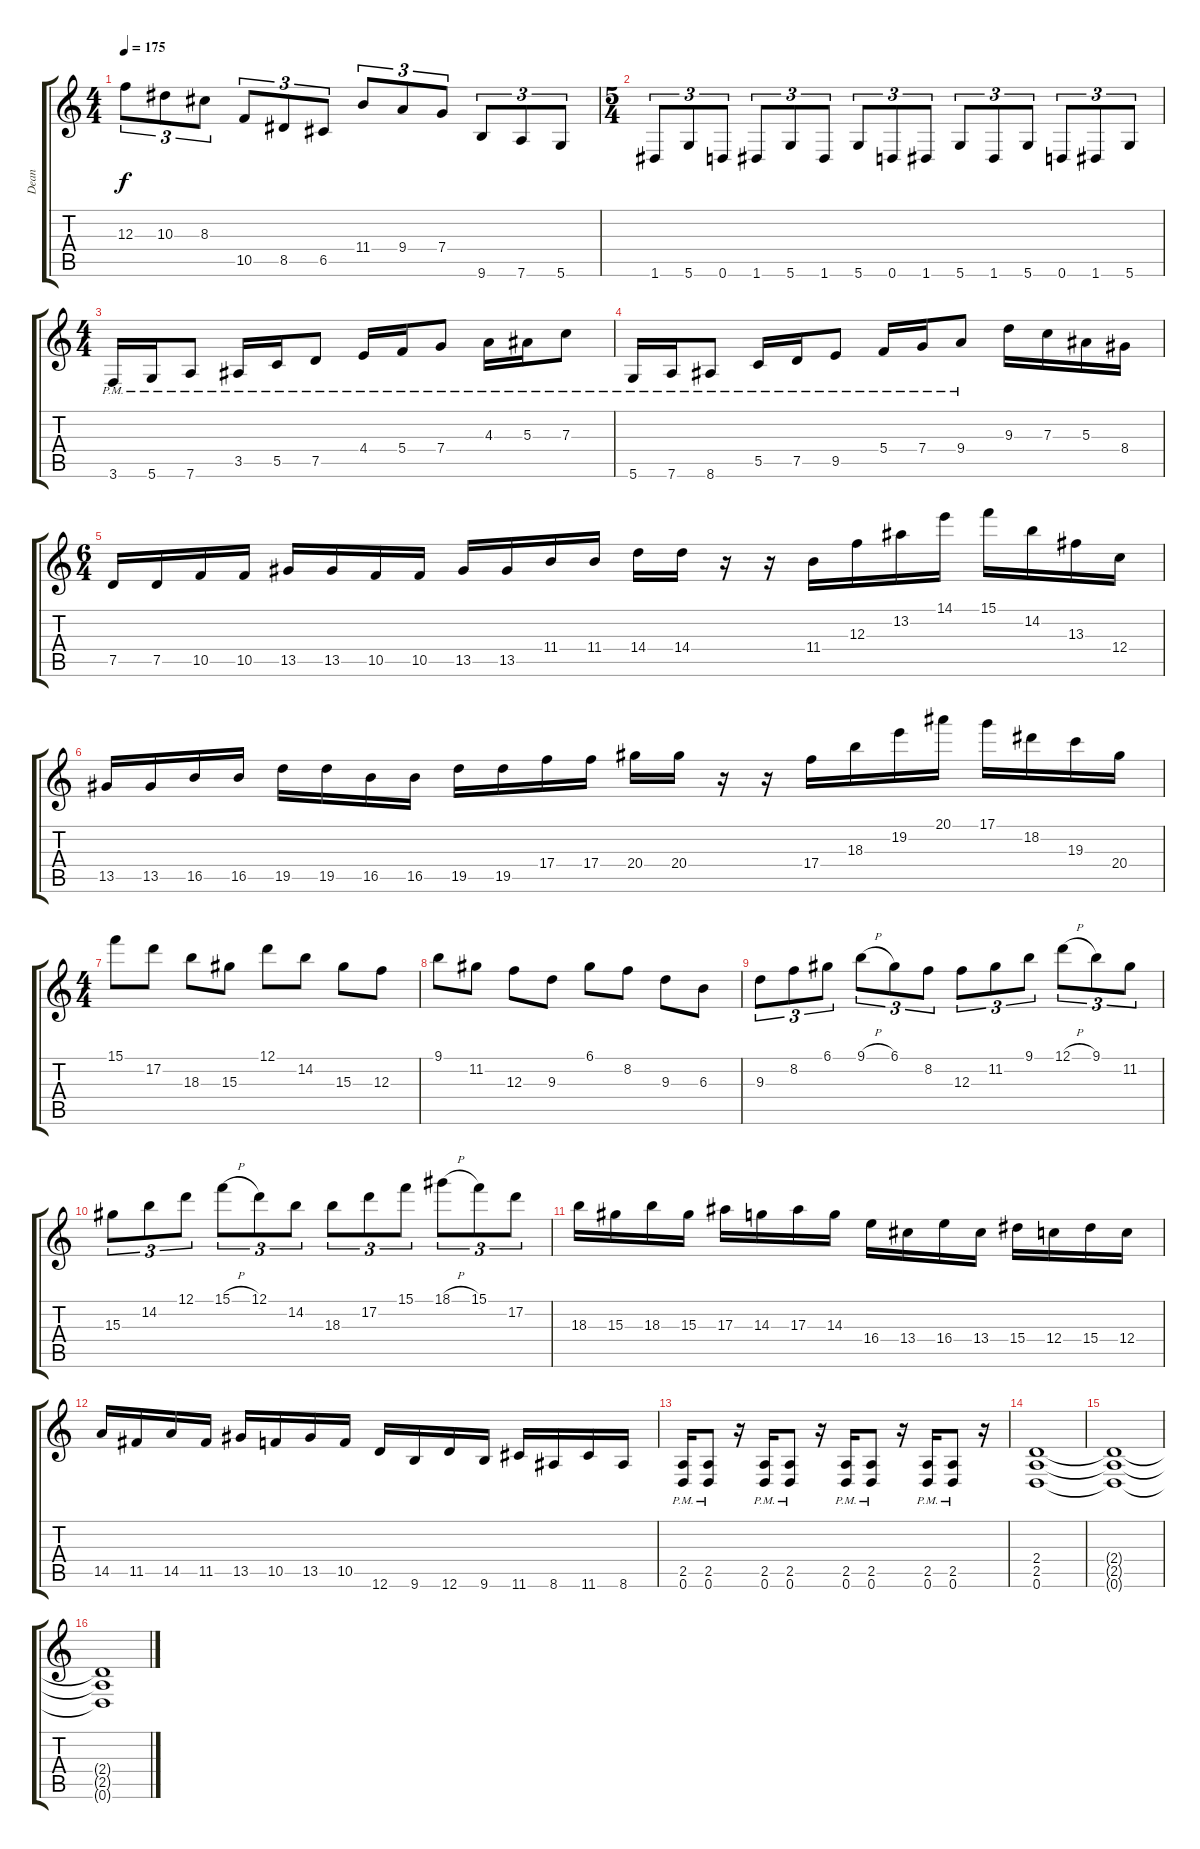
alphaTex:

\track ("Dean" "Dean") {instrument distortionguitar}
\staff {score tabs}
\tuning (D4 A3 F3 C3 G2 D2) {hide}
\ts (4 4)
\tempo 175
\clef g2
\ks c
12.3.8{tu (3 2) dy f} 10.3.8{tu (3 2)} 8.3.8{tu (3 2)} 10.5.8{tu (3 2)} 8.5.8{tu (3 2)} 6.5.8{tu (3 2)} 11.4.8{tu (3 2)} 9.4.8{tu (3 2)} 7.4.8{tu (3 2)} 9.6.8{tu (3 2)} 7.6.8{tu (3 2)} 5.6.8{tu (3 2)} |
\ts (5 4)
1.6.8{tu (3 2) volume 6 balance 8 instrument overdrivenguitar} 5.6.8{tu (3 2)} 0.6.8{tu (3 2)} 1.6.8{tu (3 2)} 5.6.8{tu (3 2)} 1.6.8{tu (3 2)} 5.6.8{tu (3 2)} 0.6.8{tu (3 2)} 1.6.8{tu (3 2)} 5.6.8{tu (3 2)} 1.6.8{tu (3 2)} 5.6.8{tu (3 2)} 0.6.8{tu (3 2)} 1.6.8{tu (3 2)} 5.6.8{tu (3 2)} |
\ts (4 4)
3.6{pm}.16{volume 8 instrument distortionguitar} 5.6{pm}.16 7.6{pm}.8 3.5{pm}.16 5.5{pm}.16 7.5{pm}.8 4.4{pm}.16 5.4{pm}.16 7.4{pm}.8 4.3{pm}.16 5.3{pm}.16 7.3{pm}.8 |
5.6{pm}.16 7.6{pm}.16 8.6{pm}.8 5.5{pm}.16 7.5{pm}.16 9.5{pm}.8 5.4{pm}.16 7.4{pm}.16 9.4{pm}.8 9.3.16 7.3.16 5.3.16 8.4.16 |
\ts (6 4)
7.5.16{balance 0} 7.5.16 10.5.16 10.5.16 13.5.16 13.5.16 10.5.16 10.5.16 13.5.16 13.5.16 11.4.16 11.4.16 14.4.16 14.4.16 r.16 r.16 11.4.16 12.3.16 13.2.16 14.1.16 15.1.16 14.2.16 13.3.16 12.4.16 |
13.5.16 13.5.16 16.5.16 16.5.16 19.5.16 19.5.16 16.5.16 16.5.16 19.5.16 19.5.16 17.4.16 17.4.16 20.4.16 20.4.16 r.16 r.16 17.4.16 18.3.16 19.2.16 20.1.16 17.1.16 18.2.16 19.3.16 20.4.16 |
\ts (4 4)
15.1.8 17.2.8 18.3.8 15.3.8 12.1.8 14.2.8 15.3.8 12.3.8 |
9.1.8 11.2.8 12.3.8 9.3.8 6.1.8 8.2.8 9.3.8 6.3.8 |
9.3.8{tu (3 2)} 8.2.8{tu (3 2)} 6.1.8{tu (3 2)} 9.1{h}.8{tu (3 2)} 6.1.8{tu (3 2)} 8.2.8{tu (3 2)} 12.3.8{tu (3 2)} 11.2.8{tu (3 2)} 9.1.8{tu (3 2)} 12.1{h}.8{tu (3 2)} 9.1.8{tu (3 2)} 11.2.8{tu (3 2)} |
15.3.8{tu (3 2)} 14.2.8{tu (3 2)} 12.1.8{tu (3 2)} 15.1{h}.8{tu (3 2)} 12.1.8{tu (3 2)} 14.2.8{tu (3 2)} 18.3.8{tu (3 2)} 17.2.8{tu (3 2)} 15.1.8{tu (3 2)} 18.1{h}.8{tu (3 2)} 15.1.8{tu (3 2)} 17.2.8{tu (3 2)} |
18.3.16 15.3.16 18.3.16 15.3.16 17.3.16 14.3.16 17.3.16 14.3.16 16.4.16 13.4.16 16.4.16 13.4.16 15.4.16 12.4.16 15.4.16 12.4.16 |
14.5.16 11.5.16 14.5.16 11.5.16 13.5.16 10.5.16 13.5.16 10.5.16 12.6.16 9.6.16 12.6.16 9.6.16 11.6.16 8.6.16 11.6.16 8.6.16 |
(2.5{pm} 0.6{pm}).16 (2.5{pm} 0.6{pm}).8 r.16 (2.5{pm} 0.6{pm}).16 (2.5{pm} 0.6{pm}).8 r.16 (2.5{pm} 0.6{pm}).16 (2.5{pm} 0.6{pm}).8 r.16 (2.5{pm} 0.6{pm}).16 (2.5{pm} 0.6{pm}).8 r.16 |
(2.4 2.5 0.6).1{balance 8} |
(2.4{t} 2.5{t} 0.6{t}).1 |
(2.4{t} 2.5{t} 0.6{t}).1
